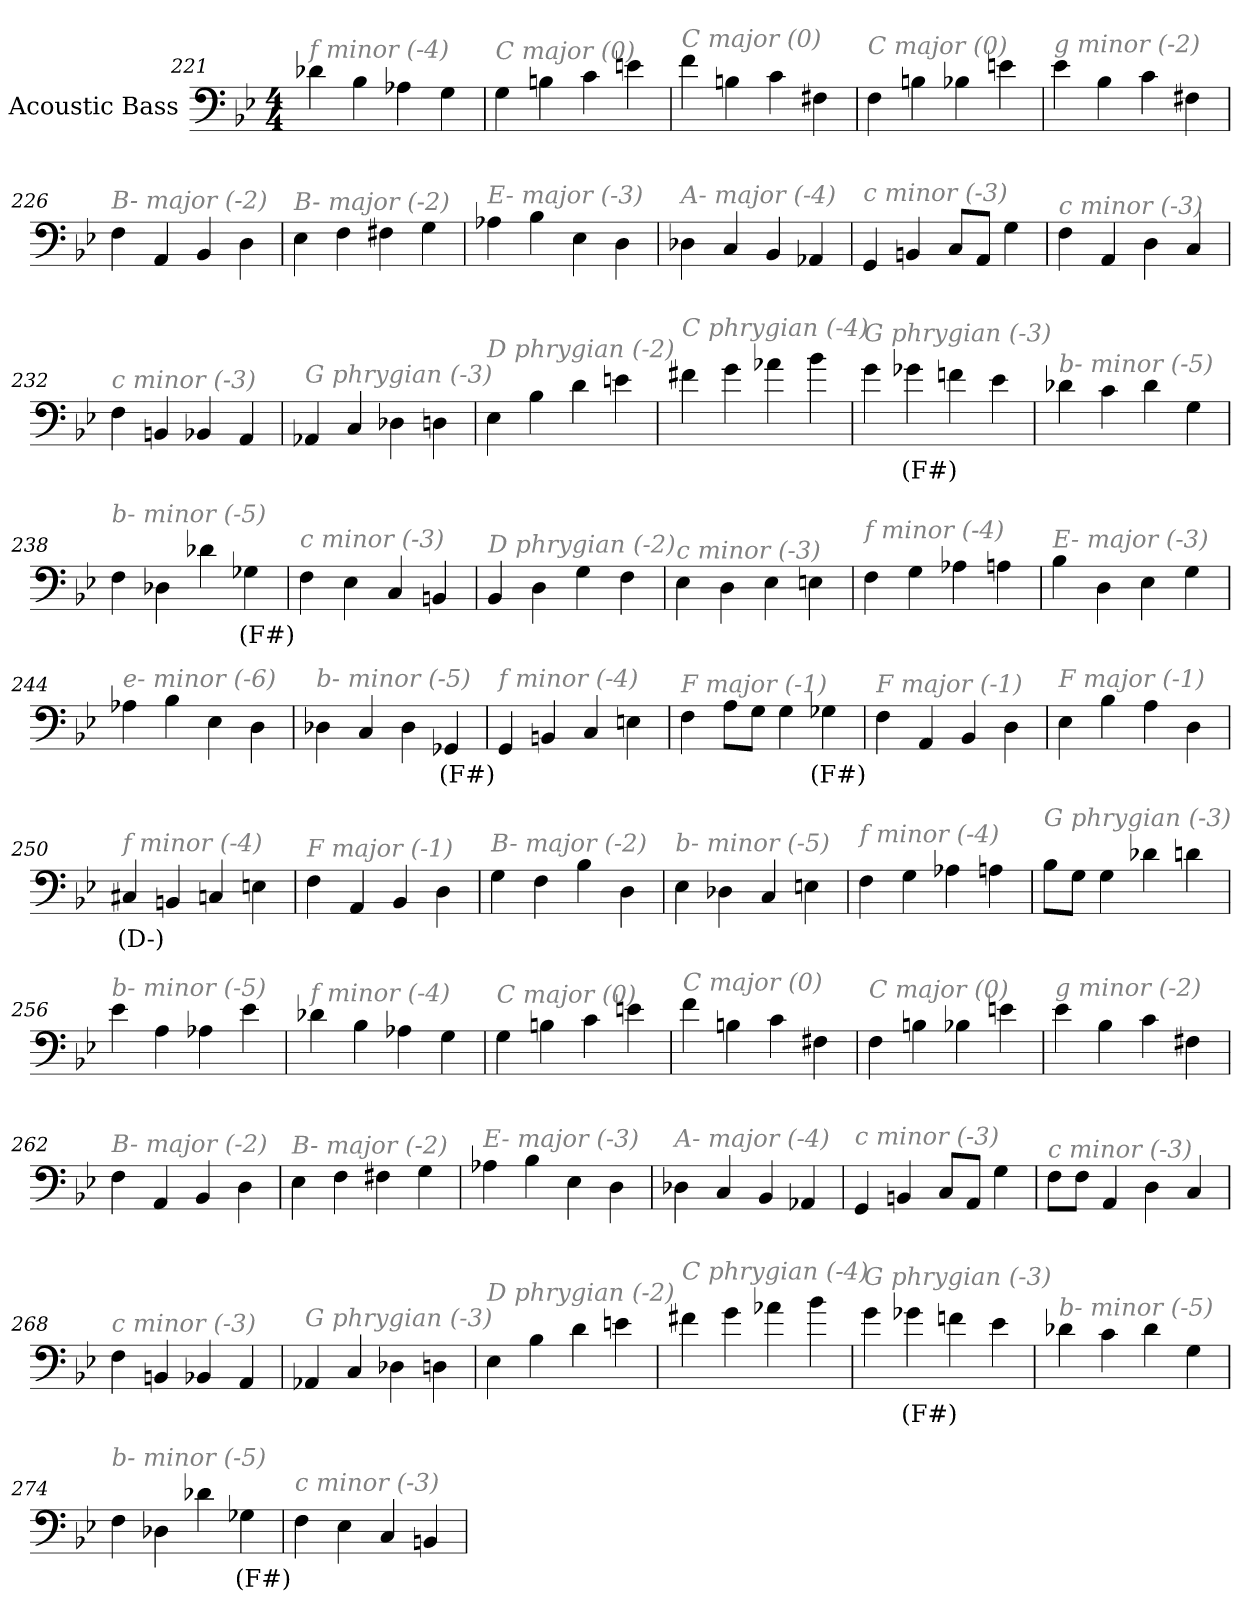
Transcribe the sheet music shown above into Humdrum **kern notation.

**kern	**text
*part1	*part1
*staff1	*staff1
*I"Acoustic Bass	*
*clefF4	*
*ITrd7c12	*
*k[b-e-]	*
*B-:	*
*M4/4	*
=221	=221
!LO:TX:i:color=#808080:t=f minor (-4)	!
4D-X	.
4BB-	.
4AA-X	.
4GG	.
=222	=222
!LO:TX:i:color=#808080:t=C major (0)	!
4GG	.
4BBn	.
4C	.
4En	.
=223	=223
!LO:TX:i:color=#808080:t=C major (0)	!
4F	.
4BBn	.
4C	.
4FF#X	.
=224	=224
!LO:TX:i:color=#808080:t=C major (0)	!
4FF	.
4BBn	.
4BB-X	.
4En	.
=225	=225
!LO:TX:i:color=#808080:t=g minor (-2)	!
4E-	.
4BB-	.
4C	.
4FF#X	.
=226	=226
!LO:TX:i:color=#808080:t=B- major (-2)	!
4FF	.
4AAA	.
4BBB-	.
4DD	.
=227	=227
!LO:TX:i:color=#808080:t=B- major (-2)	!
4EE-	.
4FF	.
4FF#X	.
4GG	.
=228	=228
!LO:TX:i:color=#808080:t=E- major (-3)	!
4AA-X	.
4BB-	.
4EE-	.
4DD	.
=229	=229
!LO:TX:i:color=#808080:t=A- major (-4)	!
4DD-X	.
4CC	.
4BBB-	.
4AAA-X	.
=230	=230
!LO:TX:i:color=#808080:t=c minor (-3)	!
4GGG	.
4BBBn	.
8CCL	.
8AAAJ	.
4GG	.
=231	=231
!LO:TX:i:color=#808080:t=c minor (-3)	!
4FF	.
4AAA	.
4DD	.
4CC	.
=232	=232
!LO:TX:i:color=#808080:t=c minor (-3)	!
4FF	.
4BBBn	.
4BBB-X	.
4AAA	.
=233	=233
!LO:TX:i:color=#808080:t=G phrygian (-3)	!
4AAA-X	.
4CC	.
4DD-X	.
4DDn	.
=234	=234
!LO:TX:i:color=#808080:t=D phrygian (-2)	!
4EE-	.
4BB-	.
4D	.
4En	.
=235	=235
!LO:TX:i:color=#808080:t=C phrygian (-4)	!
4F#Xi	.
4G	.
4A-X	.
4B-	.
=236	=236
!LO:TX:i:color=#808080:t=G phrygian (-3)	!
4G	.
4G-Xj	(F#)
4Fn	.
4E-	.
=237	=237
!LO:TX:i:color=#808080:t=b- minor (-5)	!
4D-X	.
4C	.
4D-	.
4GG	.
=238	=238
!LO:TX:i:color=#808080:t=b- minor (-5)	!
4FF	.
4DD-X	.
4D-X	.
4GG-Xj	(F#)
=239	=239
!LO:TX:i:color=#808080:t=c minor (-3)	!
4FF	.
4EE-	.
4CC	.
4BBBn	.
=240	=240
!LO:TX:i:color=#808080:t=D phrygian (-2)	!
4BBB-	.
4DD	.
4GG	.
4FF	.
=241	=241
!LO:TX:i:color=#808080:t=c minor (-3)	!
4EE-	.
4DD	.
4EE-	.
4EEn	.
=242	=242
!LO:TX:i:color=#808080:t=f minor (-4)	!
4FF	.
4GG	.
4AA-X	.
4AAn	.
=243	=243
!LO:TX:i:color=#808080:t=E- major (-3)	!
4BB-	.
4DD	.
4EE-	.
4GG	.
=244	=244
!LO:TX:i:color=#808080:t=e- minor (-6)	!
4AA-X	.
4BB-	.
4EE-	.
4DD	.
=245	=245
!LO:TX:i:color=#808080:t=b- minor (-5)	!
4DD-X	.
4CC	.
4DD-	.
4GGG-Xj	(F#)
=246	=246
!LO:TX:i:color=#808080:t=f minor (-4)	!
4GGG	.
4BBBn	.
4CC	.
4EEn	.
=247	=247
!LO:TX:i:color=#808080:t=F major (-1)	!
4FF	.
8AAL	.
8GGJ	.
4GG	.
4GG-Xj	(F#)
=248	=248
!LO:TX:i:color=#808080:t=F major (-1)	!
4FF	.
4AAA	.
4BBB-	.
4DD	.
=249	=249
!LO:TX:i:color=#808080:t=F major (-1)	!
4EE-	.
4BB-	.
4AA	.
4DD	.
=250	=250
!LO:TX:i:color=#808080:t=f minor (-4)	!
4CC#XZ	(D-)
4BBBn	.
4CC	.
4EEn	.
=251	=251
!LO:TX:i:color=#808080:t=F major (-1)	!
4FF	.
4AAA	.
4BBB-	.
4DD	.
=252	=252
!LO:TX:i:color=#808080:t=B- major (-2)	!
4GG	.
4FF	.
4BB-	.
4DD	.
=253	=253
!LO:TX:i:color=#808080:t=b- minor (-5)	!
4EE-	.
4DD-X	.
4CC	.
4EEn	.
=254	=254
!LO:TX:i:color=#808080:t=f minor (-4)	!
4FF	.
4GG	.
4AA-X	.
4AAn	.
=255	=255
!LO:TX:i:color=#808080:t=G phrygian (-3)	!
8BB-L	.
8GGJ	.
4GG	.
4D-X	.
4Dn	.
=256	=256
!LO:TX:i:color=#808080:t=b- minor (-5)	!
4E-	.
4AA	.
4AA-X	.
4E-	.
=257	=257
!LO:TX:i:color=#808080:t=f minor (-4)	!
4D-X	.
4BB-	.
4AA-X	.
4GG	.
=258	=258
!LO:TX:i:color=#808080:t=C major (0)	!
4GG	.
4BBn	.
4C	.
4En	.
=259	=259
!LO:TX:i:color=#808080:t=C major (0)	!
4F	.
4BBn	.
4C	.
4FF#X	.
=260	=260
!LO:TX:i:color=#808080:t=C major (0)	!
4FF	.
4BBn	.
4BB-X	.
4En	.
=261	=261
!LO:TX:i:color=#808080:t=g minor (-2)	!
4E-	.
4BB-	.
4C	.
4FF#X	.
=262	=262
!LO:TX:i:color=#808080:t=B- major (-2)	!
4FF	.
4AAA	.
4BBB-	.
4DD	.
=263	=263
!LO:TX:i:color=#808080:t=B- major (-2)	!
4EE-	.
4FF	.
4FF#X	.
4GG	.
=264	=264
!LO:TX:i:color=#808080:t=E- major (-3)	!
4AA-X	.
4BB-	.
4EE-	.
4DD	.
=265	=265
!LO:TX:i:color=#808080:t=A- major (-4)	!
4DD-X	.
4CC	.
4BBB-	.
4AAA-X	.
=266	=266
!LO:TX:i:color=#808080:t=c minor (-3)	!
4GGG	.
4BBBn	.
8CCL	.
8AAAJ	.
4GG	.
=267	=267
!LO:TX:i:color=#808080:t=c minor (-3)	!
8FFL	.
8FFJ	.
4AAA	.
4DD	.
4CC	.
=268	=268
!LO:TX:i:color=#808080:t=c minor (-3)	!
4FF	.
4BBBn	.
4BBB-X	.
4AAA	.
=269	=269
!LO:TX:i:color=#808080:t=G phrygian (-3)	!
4AAA-X	.
4CC	.
4DD-X	.
4DDn	.
=270	=270
!LO:TX:i:color=#808080:t=D phrygian (-2)	!
4EE-	.
4BB-	.
4D	.
4En	.
=271	=271
!LO:TX:i:color=#808080:t=C phrygian (-4)	!
4F#Xi	.
4G	.
4A-X	.
4B-	.
=272	=272
!LO:TX:i:color=#808080:t=G phrygian (-3)	!
4G	.
4G-Xj	(F#)
4Fn	.
4E-	.
=273	=273
!LO:TX:i:color=#808080:t=b- minor (-5)	!
4D-X	.
4C	.
4D-	.
4GG	.
=274	=274
!LO:TX:i:color=#808080:t=b- minor (-5)	!
4FF	.
4DD-X	.
4D-X	.
4GG-Xj	(F#)
=275	=275
!LO:TX:i:color=#808080:t=c minor (-3)	!
4FF	.
4EE-	.
4CC	.
4BBBn	.
=	=
*-	*-
